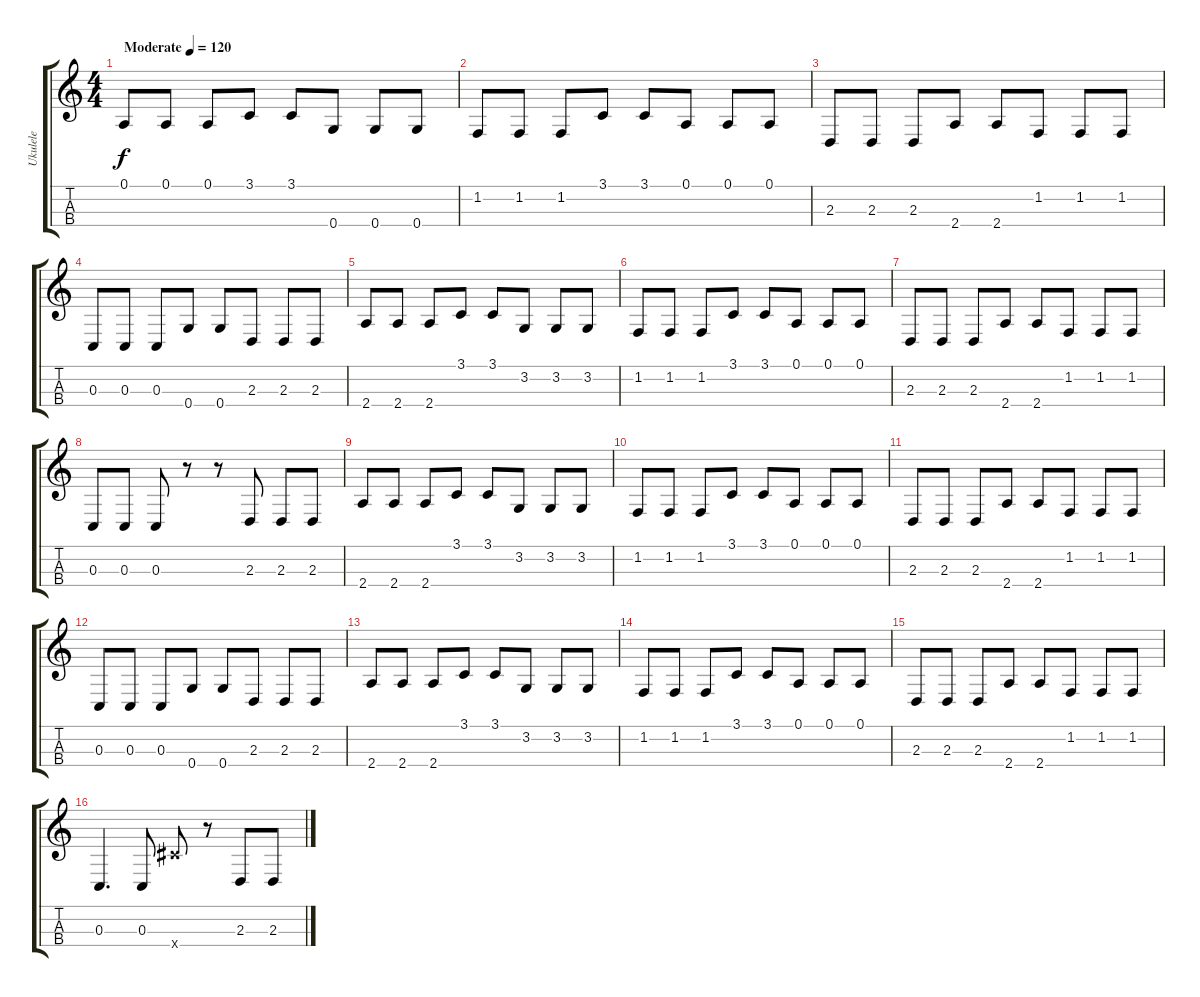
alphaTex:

\track ("Ukulele" "Ukulele") {instrument electricguitarjazz}
\staff {score tabs}
\tuning (A2 E2 C2 G2) {hide}
\ts (4 4)
\tempo (120 "Moderate")
\clef g2
\ks c
0.1.8{dy f instrument electricguitarjazz} 0.1.8 0.1.8 3.1.8 3.1.8 0.4.8 0.4.8 0.4.8 |
1.2.8 1.2.8 1.2.8 3.1.8 3.1.8 0.1.8 0.1.8 0.1.8 |
2.3.8 2.3.8 2.3.8 2.4.8 2.4.8 1.2.8 1.2.8 1.2.8 |
0.3.8 0.3.8 0.3.8 0.4.8 0.4.8 2.3.8 2.3.8 2.3.8 |
2.4.8 2.4.8 2.4.8 3.1.8 3.1.8 3.2.8 3.2.8 3.2.8 |
1.2.8 1.2.8 1.2.8 3.1.8 3.1.8 0.1.8 0.1.8 0.1.8 |
2.3.8 2.3.8 2.3.8 2.4.8 2.4.8 1.2.8 1.2.8 1.2.8 |
0.3.8 0.3.8 0.3.8 r.8 r.8 2.3.8 2.3.8 2.3.8 |
2.4.8 2.4.8 2.4.8 3.1.8 3.1.8 3.2.8 3.2.8 3.2.8 |
1.2.8 1.2.8 1.2.8 3.1.8 3.1.8 0.1.8 0.1.8 0.1.8 |
2.3.8 2.3.8 2.3.8 2.4.8 2.4.8 1.2.8 1.2.8 1.2.8 |
0.3.8 0.3.8 0.3.8 0.4.8 0.4.8 2.3.8 2.3.8 2.3.8 |
2.4.8 2.4.8 2.4.8 3.1.8 3.1.8 3.2.8 3.2.8 3.2.8 |
1.2.8 1.2.8 1.2.8 3.1.8 3.1.8 0.1.8 0.1.8 0.1.8 |
2.3.8 2.3.8 2.3.8 2.4.8 2.4.8 1.2.8 1.2.8 1.2.8 |
0.3.4{d} 0.3.8 6.4{x}.8 r.8 2.3.8 2.3.8
